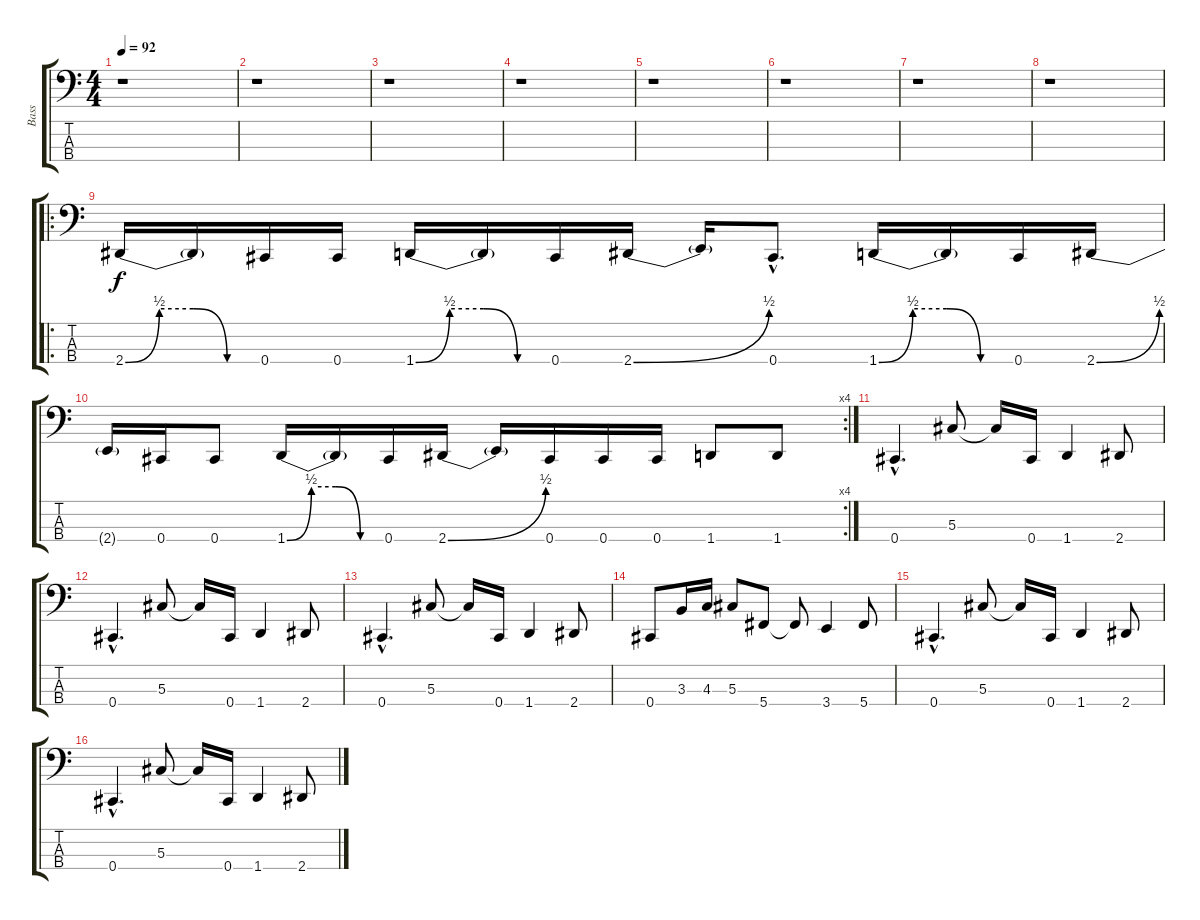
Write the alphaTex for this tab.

\track ("Bass" "Bass") {instrument electricbasspick}
\staff {score tabs}
\tuning (Gb2 Db2 Ab1 Db1) {hide}
\ts (4 4)
\tempo 92
\clef f4
\ks c
r.1{dy f instrument electricbasspick} |
r.1 |
r.1 |
r.1 |
r.1 |
r.1 |
r.1 |
r.1 |
\ro
2.4{be (custom 0 0 15 2 30 2 45 0 60 0)}.16 2.4{t}.16 0.4.16 0.4.16 1.4{be (custom 0 0 15 2 30 2 45 0 60 0)}.16 1.4{t}.16 0.4.16 2.4{be (bend 0 0 60 2)}.16 2.4{t}.16 0.4{hac}.8{d} 1.4{be (custom 0 0 15 2 30 2 45 0 60 0)}.16 1.4{t}.16 0.4.16 2.4{be (bend 0 0 60 2)}.16 |
\rc 4
2.4{t}.16 0.4.16 0.4.8 1.4{be (custom 0 0 15 2 30 2 45 0 60 0)}.16 1.4{t}.16 0.4.16 2.4{be (bend 0 0 60 2)}.16 2.4{t}.16 0.4.16 0.4.16 0.4.16 1.4.8 1.4.8 |
0.4{hac}.4{d} 5.3.8 5.3{t}.16 0.4.16 1.4.4 2.4.8 |
0.4{hac}.4{d} 5.3.8 5.3{t}.16 0.4.16 1.4.4 2.4.8 |
0.4{hac}.4{d} 5.3.8 5.3{t}.16 0.4.16 1.4.4 2.4.8 |
0.4.8 3.3.16 4.3.16 5.3.8 5.4.8 5.4{t}.8 3.4.4 5.4.8 |
0.4{hac}.4{d} 5.3.8 5.3{t}.16 0.4.16 1.4.4 2.4.8 |
0.4{hac}.4{d} 5.3.8 5.3{t}.16 0.4.16 1.4.4 2.4.8
